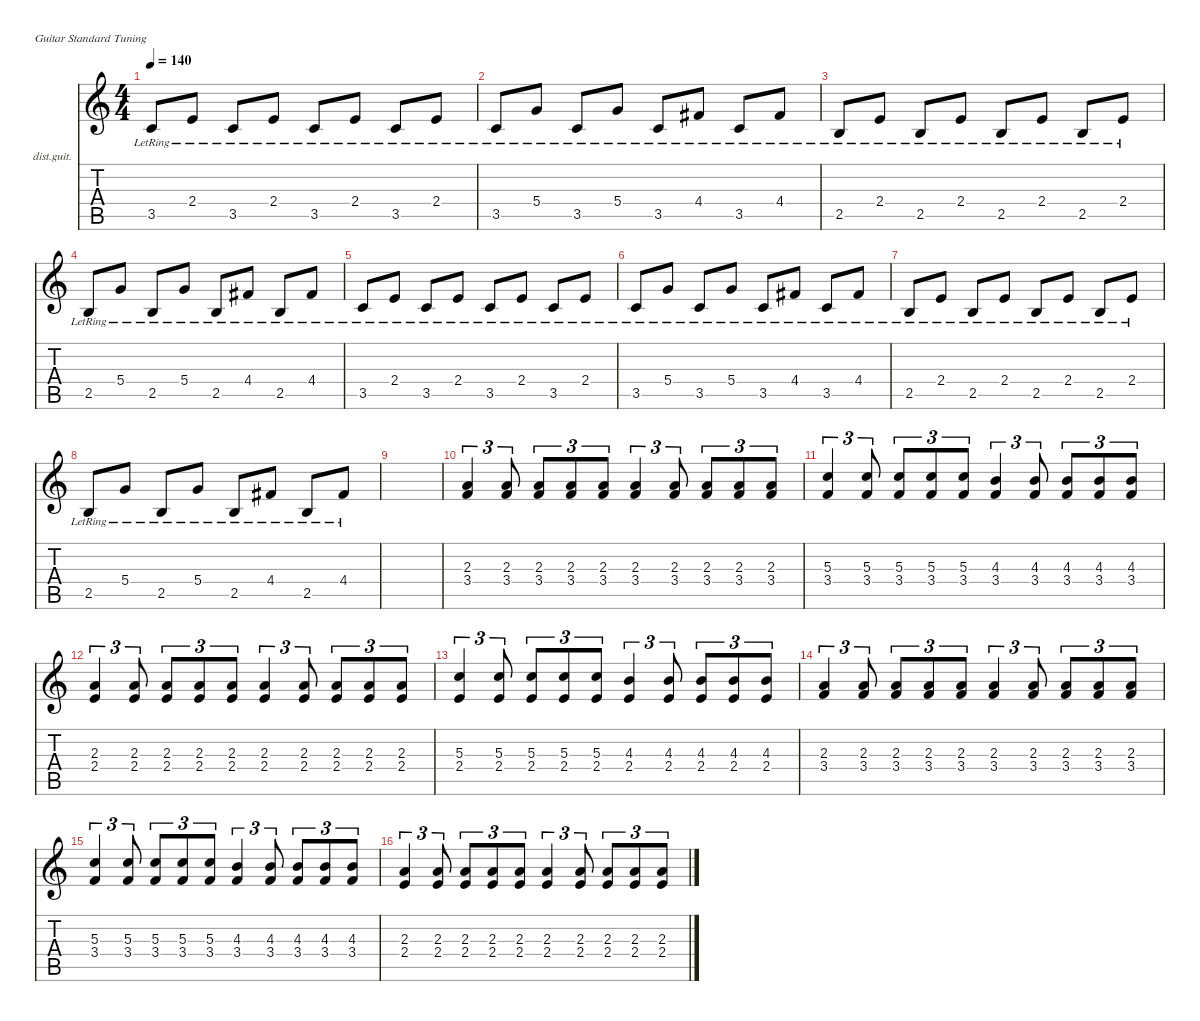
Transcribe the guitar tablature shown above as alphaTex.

\defaultSystemsLayout 4
\hideDynamics
\bracketExtendMode nobrackets
\firstSystemTrackNameOrientation horizontal
\otherSystemsTrackNameOrientation horizontal
\track ("Distortion Guitar" "dist.guit.") {instrument distortionguitar}
\staff {score tabs}
\tuning (E4 B3 G3 D3 A2 E2)
\ts (4 4)
\tempo 140
\clef g2
\ks c
3.5{lr}.8{dy mf instrument distortionguitar} 2.4{lr}.8 3.5{lr}.8 2.4{lr}.8 3.5{lr}.8 2.4{lr}.8 3.5{lr}.8 2.4{lr}.8 |
3.5{lr}.8 5.4{lr}.8 3.5{lr}.8 5.4{lr}.8 3.5{lr}.8 4.4{lr acc #}.8 3.5{lr}.8 4.4{lr acc #}.8 |
2.5{lr}.8 2.4{lr}.8 2.5{lr}.8 2.4{lr}.8 2.5{lr}.8 2.4{lr}.8 2.5{lr}.8 2.4{lr}.8 |
2.5{lr}.8 5.4{lr}.8 2.5{lr}.8 5.4{lr}.8 2.5{lr}.8 4.4{lr acc #}.8 2.5{lr}.8 4.4{lr acc #}.8 |
3.5{lr}.8 2.4{lr}.8 3.5{lr}.8 2.4{lr}.8 3.5{lr}.8 2.4{lr}.8 3.5{lr}.8 2.4{lr}.8 |
3.5{lr}.8 5.4{lr}.8 3.5{lr}.8 5.4{lr}.8 3.5{lr}.8 4.4{lr acc #}.8 3.5{lr}.8 4.4{lr acc #}.8 |
2.5{lr}.8 2.4{lr}.8 2.5{lr}.8 2.4{lr}.8 2.5{lr}.8 2.4{lr}.8 2.5{lr}.8 2.4{lr}.8 |
2.5{lr}.8 5.4{lr}.8 2.5{lr}.8 5.4{lr}.8 2.5{lr}.8 4.4{lr acc #}.8 2.5{lr}.8 4.4{lr acc #}.8 |
|
(2.3 3.4).4{tu (3 2)} (3.4 2.3).8{tu (3 2)} (3.4 2.3).8{tu (3 2)} (3.4 2.3).8{tu (3 2)} (3.4 2.3).8{tu (3 2)} (3.4 2.3).4{tu (3 2)} (3.4 2.3).8{tu (3 2)} (3.4 2.3).8{tu (3 2)} (3.4 2.3).8{tu (3 2)} (3.4 2.3).8{tu (3 2)} |
(5.3 3.4).4{tu (3 2)} (3.4 5.3).8{tu (3 2)} (3.4 5.3).8{tu (3 2)} (3.4 5.3).8{tu (3 2)} (3.4 5.3).8{tu (3 2)} (3.4 4.3).4{tu (3 2)} (3.4 4.3).8{tu (3 2)} (3.4 4.3).8{tu (3 2)} (3.4 4.3).8{tu (3 2)} (3.4 4.3).8{tu (3 2)} |
(2.3 2.4).4{tu (3 2)} (2.4 2.3).8{tu (3 2)} (2.4 2.3).8{tu (3 2)} (2.4 2.3).8{tu (3 2)} (2.4 2.3).8{tu (3 2)} (2.4 2.3).4{tu (3 2)} (2.4 2.3).8{tu (3 2)} (2.4 2.3).8{tu (3 2)} (2.4 2.3).8{tu (3 2)} (2.4 2.3).8{tu (3 2)} |
(5.3 2.4).4{tu (3 2)} (2.4 5.3).8{tu (3 2)} (2.4 5.3).8{tu (3 2)} (2.4 5.3).8{tu (3 2)} (2.4 5.3).8{tu (3 2)} (2.4 4.3).4{tu (3 2)} (2.4 4.3).8{tu (3 2)} (2.4 4.3).8{tu (3 2)} (2.4 4.3).8{tu (3 2)} (2.4 4.3).8{tu (3 2)} |
(2.3 3.4).4{tu (3 2)} (3.4 2.3).8{tu (3 2)} (3.4 2.3).8{tu (3 2)} (3.4 2.3).8{tu (3 2)} (3.4 2.3).8{tu (3 2)} (3.4 2.3).4{tu (3 2)} (3.4 2.3).8{tu (3 2)} (3.4 2.3).8{tu (3 2)} (3.4 2.3).8{tu (3 2)} (3.4 2.3).8{tu (3 2)} |
(5.3 3.4).4{tu (3 2)} (3.4 5.3).8{tu (3 2)} (3.4 5.3).8{tu (3 2)} (3.4 5.3).8{tu (3 2)} (3.4 5.3).8{tu (3 2)} (3.4 4.3).4{tu (3 2)} (3.4 4.3).8{tu (3 2)} (3.4 4.3).8{tu (3 2)} (3.4 4.3).8{tu (3 2)} (3.4 4.3).8{tu (3 2)} |
(2.3 2.4).4{tu (3 2)} (2.4 2.3).8{tu (3 2)} (2.4 2.3).8{tu (3 2)} (2.4 2.3).8{tu (3 2)} (2.4 2.3).8{tu (3 2)} (2.4 2.3).4{tu (3 2)} (2.4 2.3).8{tu (3 2)} (2.4 2.3).8{tu (3 2)} (2.4 2.3).8{tu (3 2)} (2.4 2.3).8{tu (3 2)}
